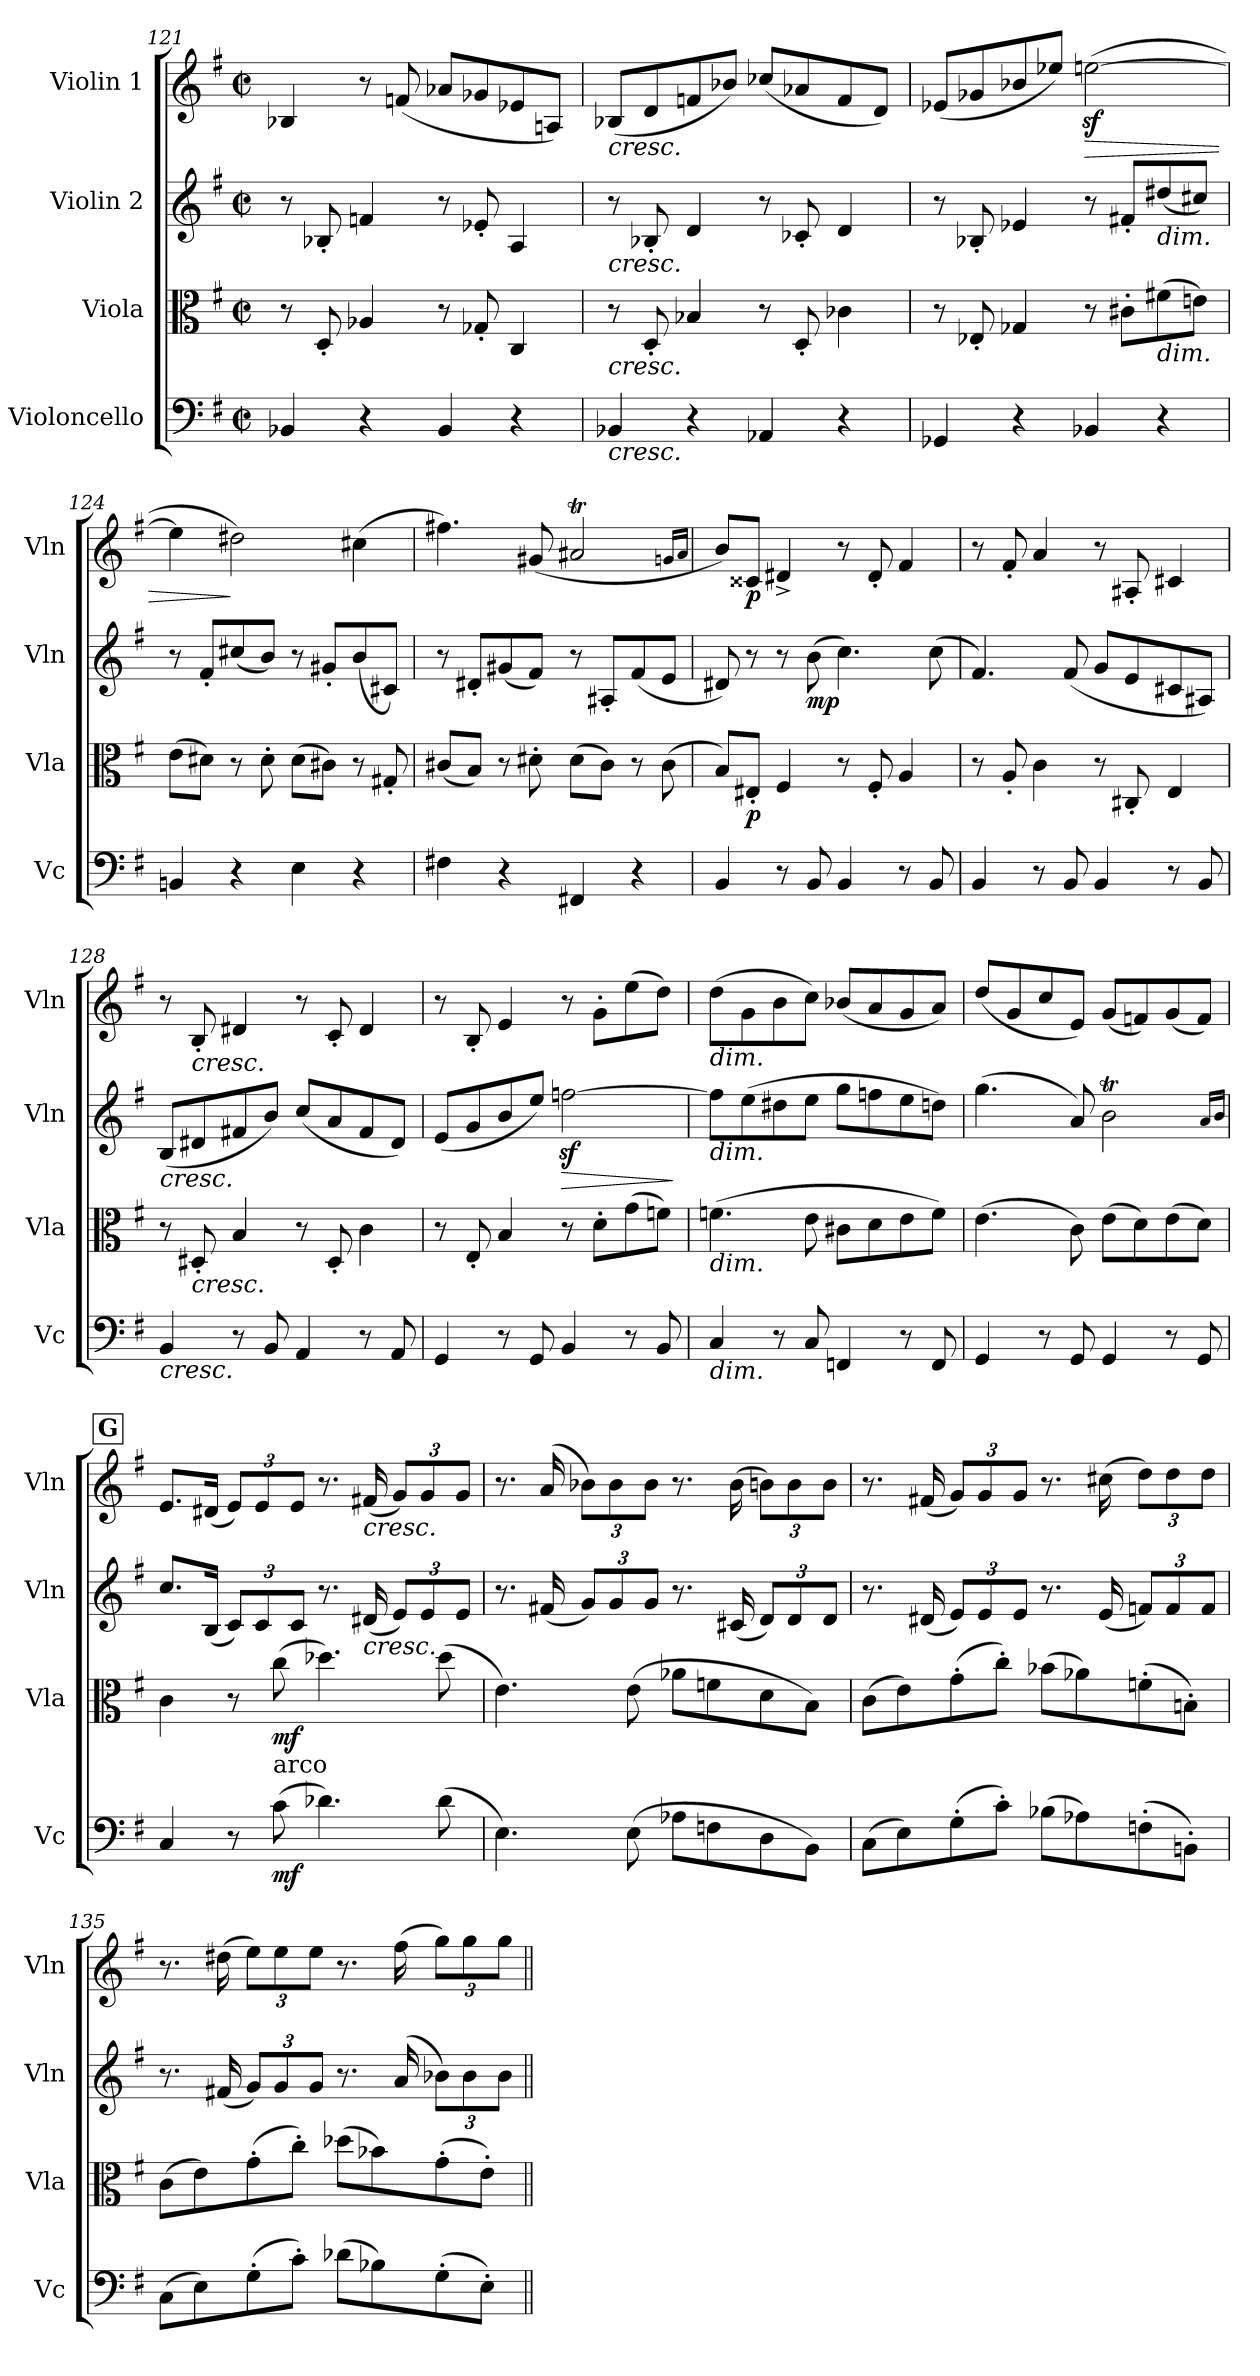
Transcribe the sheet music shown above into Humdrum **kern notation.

**kern	**dynam	**kern	**dynam	**kern	**dynam	**kern	**dynam
*part4	*part4	*part3	*part3	*part2	*part2	*part1	*part1
*staff4	*staff4	*staff3	*staff3	*staff2	*staff2	*staff1	*staff1
*I"Violoncello	*	*I"Viola	*	*I"Violin 2	*	*I"Violin 1	*
*I'Vc	*	*I'Vla	*	*I'Vln	*	*I'Vln	*
*clefF4	*	*clefC3	*	*clefG2	*	*clefG2	*
*k[f#]	*	*k[f#]	*	*k[f#]	*	*k[f#]	*
*M2/2	*	*M2/2	*	*M2/2	*	*M2/2	*
*met(c|)	*	*met(c|)	*	*met(c|)	*	*met(c|)	*
=121	=121	=121	=121	=121	=121	=121	=121
4BB-X/	.	8r	.	8r	.	4B-X/	.
.	.	8D'/	.	8B-X'/	.	.	.
4r	.	4A-X/	.	4fn/	.	8r	.
.	.	.	.	.	.	(8fn/	.
4BB-/	.	8r	.	8r	.	8a-X/L	.
.	.	8G-X'/	.	8e-X'/	.	8g-X/	.
4r	.	4C/	.	4A/	.	8e-X/	.
.	.	.	.	.	.	8An/J)	.
=122	=122	=122	=122	=122	=122	=122	=122
!	!	!	!	!	!	!LO:TX:b:i:t=cresc.	!
!	!	!	!	!LO:TX:b:i:t=cresc.	!	!	!
!	!	!LO:TX:b:i:t=cresc.	!	!	!	!	!
!LO:TX:b:i:t=cresc.	!	!	!	!	!	!	!
4BB-X/	.	8r	.	8r	.	(8B-X/L	.
.	.	8D'/	.	8B-X'/	.	8d/	.
4r	.	4B-X/	.	4d/	.	8fn/	.
.	.	.	.	.	.	8b-X/J)	.
4AA-X/	.	8r	.	8r	.	(<8cc-X/L	.
.	.	8D'/	.	8c-X'/	.	8a-X/	.
4r	.	4c-X\	.	4d/	.	8f/	.
.	.	.	.	.	.	8d/J)	.
!!LO:LB:g=z
=123	=123	=123	=123	=123	=123	=123	=123
4GG-X/	.	8r	.	8r	.	(8e-X/L	.
.	.	8E-X'/	.	8B-X'/	.	8g-X/	.
4r	.	4G-X/	.	4e-X/	.	8b-X/	.
.	.	.	.	.	.	8ee-X/J)	.
!	!	!	!	!	!	!	!LO:HP:b
4BB-X/	.	8r	.	8r	.	([2eenz<\	>
.	.	8c#X'\L	.	8f#X'/L	.	.	.
!	!	!	!	!LO:TX:b:i:t=dim.	!	!	!
!	!	!LO:TX:b:i:t=dim.	!	!	!	!	!
4r	.	(8f#X\	.	(8dd#X/	.	.	.
.	.	8en\J)	.	8cc#X/J)	.	.	.
=124	=124	=124	=124	=124	=124	=124	=124
4BBn/	.	(8e\L	.	8r	.	4ee\]	.
.	.	8d#X\J)	.	8f#'/L	.	.	.
4r	.	8r	.	(8cc#X/	.	2dd#X\)	]
.	.	8d#'\	.	8b/J)	.	.	.
4E\	.	(8d#\L	.	8r	.	.	.
.	.	8c#X\J)	.	8g#X'/L	.	.	.
4r	.	8r	.	(8b/	.	(4cc#X\	.
.	.	8G#X'/	.	8c#X/J)	.	.	.
=125	=125	=125	=125	=125	=125	=125	=125
4F#X\	.	(8c#X/L	.	8r	.	4.ff#X\)	.
.	.	8B/J)	.	8d#X'/L	.	.	.
4r	.	8r	.	(8g#X/	.	.	.
.	.	8d#X'\	.	8f#/J)	.	(<8g#X/	.
4FF#X/	.	(8d#\L	.	8r	.	2a#Xt/	.
.	.	8c#\J)	.	8A#X'/L	.	.	.
4r	.	8r	.	(8f#/	.	.	.
.	.	(8c#\	.	8e/J	.	.	.
.	.	.	.	.	.	16qgn/LL	.
.	.	.	.	.	.	16qa#/JJ	.
=126	=126	=126	=126	=126	=126	=126	=126
4BB/	.	8B/L)	.	8d#X/)	.	8b/L)	.
!	!	!	!LO:DY:b	!	!	!	!LO:DY:b
.	.	8E#X'/J	p	8r	.	8c##X/J	p
8r	.	4F#/	.	8r	.	4d#X^/	.
!	!	!	!	!	!LO:DY:b	!	!
8BB/	.	.	.	(8b\	mp	.	.
4BB/	.	8r	.	4.cc\)	.	8r	.
.	.	8F#'/	.	.	.	8d#'/	.
8r	.	4A/	.	.	.	4f#/	.
8BB/	.	.	.	(8cc\	.	.	.
!!LO:PB:g=z
=127	=127	=127	=127	=127	=127	=127	=127
4BB/	.	8r	.	4.f#/)	.	8r	.
.	.	8A'/	.	.	.	8f#'/	.
8r	.	4c\	.	.	.	4a/	.
8BB/	.	.	.	(8f#/	.	.	.
4BB/	.	8r	.	8g/L	.	8r	.
.	.	8C#X'/	.	8e/	.	8A#X'/	.
8r	.	4E/	.	8c#X/	.	4c#X/	.
8BB/	.	.	.	8A#X/J)	.	.	.
=128	=128	=128	=128	=128	=128	=128	=128
!	!	!	!	!LO:TX:b:i:t=cresc.	!	!	!
!LO:TX:b:i:t=cresc.	!	!	!	!	!	!	!
4BB/	.	8r	.	(8B/L	.	8r	.
!	!	!	!	!	!	!LO:TX:b:i:t=cresc.	!
!	!	!LO:TX:b:i:t=cresc.	!	!	!	!	!
.	.	8D#X'/	.	8d#X/	.	8B'/	.
8r	.	4B/	.	8f#X/	.	4d#X/	.
8BB/	.	.	.	8b/J)	.	.	.
4AA/	.	8r	.	(8cc/L	.	8r	.
.	.	8D#'/	.	8a/	.	8c'/	.
8r	.	4c\	.	8f#/	.	4d#/	.
8AA/	.	.	.	8d#/J)	.	.	.
=129	=129	=129	=129	=129	=129	=129	=129
4GG/	.	8r	.	(8e/L	.	8r	.
.	.	8E'/	.	8g/	.	8B'/	.
8r	.	4B/	.	8b/	.	4e/	.
8GG/	.	.	.	8ee/J)	.	.	.
!	!	!	!	!	!LO:HP:b	!	!
4BB/	.	8r	.	[>2ffnz<\	>	8r	.
.	.	8d'\L	.	.	.	8g'\L	.
8r	.	(8g\	.	.	.	(>8ee\	.
8BB/	.	8fn\J)	.	.	.	8dd\J)	.
.	.	.	.	.	]	.	.
=130	=130	=130	=130	=130	=130	=130	=130
!	!	!	!	!	!	!LO:TX:b:i:t=dim.	!
!	!	!	!	!LO:TX:b:i:t=dim.	!	!	!
!	!	!LO:TX:b:i:t=dim.	!	!	!	!	!
!LO:TX:b:i:t=dim.	!	!	!	!	!	!	!
4C/	.	(4.fn\	.	8ff\L]	.	(>8dd\L	.
.	.	.	.	(8ee\	.	8g\	.
8r	.	.	.	8dd#X\	.	8b\	.
8C/	.	8e\	.	8ee\J	.	8cc\J)	.
4FFn/	.	8c#X\L	.	8gg\L	.	(<8b-X/L	.
.	.	8d\	.	8ffn\	.	8a/	.
8r	.	8e\	.	8ee\	.	8g/	.
8FF/	.	8f\J)	.	8ddn\J)	.	8a/J)	.
=131	=131	=131	=131	=131	=131	=131	=131
4GG/	.	(4.e\	.	(4.gg\	.	(<8dd/L	.
.	.	.	.	.	.	8g/	.
8r	.	.	.	.	.	8cc/	.
8GG/	.	8c\)	.	8a/)	.	8e/J)	.
4GG/	.	(8e\L	.	2bt\	.	(<8g/L	.
.	.	8d\)	.	.	.	8fn/)	.
8r	.	(8e\	.	.	.	(8g/	.
8GG/	.	8d\J)	.	.	.	8f/J)	.
.	.	.	.	16qa/LL	.	.	.
.	.	.	.	16qb/JJ	.	.	.
!!LO:LB:g=z
!!LO:REH:place=s1:a:B:cj:fs=14:t=G
=132	=132	=132	=132	=132	=132	=132	=132
4C/	.	4c\	.	8.cc/L	.	8.e/L	.
.	.	.	.	(16B/Jk	.	(16d#X/Jk	.
*	*	*	*	*Xbrackettup	*	*Xbrackettup	*
8r	.	8r	.	12c/L)	.	12e/L)	.
.	.	.	.	12c/	.	12e/	.
!LO:TX:a:t=arco	!	!	!	!	!	!	!
!	!LO:DY:b	!	!LO:DY:b	!	!	!	!
(8c\	mf	(8cc\	mf	.	.	.	.
.	.	.	.	12c/J	.	12e/J	.
4.d-X\)	.	4.dd-X\)	.	8.r	.	8.r	.
!	!	!	!	!	!	!LO:TX:b:i:t=cresc.	!
!	!	!	!	!LO:TX:b:i:t=cresc.	!	!	!
.	.	.	.	(<16d#X/	.	(16f#X/	.
.	.	.	.	12e/L)	.	12g/L)	.
.	.	.	.	12e/	.	12g/	.
(8d-\	.	(8dd-\	.	.	.	.	.
.	.	.	.	12e/J	.	12g/J	.
=133	=133	=133	=133	=133	=133	=133	=133
4.E\)	.	4.e\)	.	8.r	.	8.r	.
.	.	.	.	(16f#X/	.	(16a/	.
.	.	.	.	12g/L)	.	12b-X\L)	.
.	.	.	.	12g/	.	12b-\	.
(>8E\	.	(8e\	.	.	.	.	.
.	.	.	.	12g/J	.	12b-\J	.
8A-X\L	.	8a-X\L	.	8.r	.	8.r	.
8Fn\	.	8fn\	.	.	.	.	.
.	.	.	.	(<16c#X/	.	(16b-\	.
8D\	.	8d\	.	12d/L)	.	12bn\L)	.
.	.	.	.	12d/	.	12b\	.
8BB\J)	.	8B\J)	.	.	.	.	.
.	.	.	.	12d/J	.	12b\J	.
=134	=134	=134	=134	=134	=134	=134	=134
(>8C\L	.	(8c\L	.	8.r	.	8.r	.
8E\)	.	8e\)	.	.	.	.	.
.	.	.	.	(<16d#X/	.	(16f#X/	.
(>8G'\	.	(8g'\	.	12e/L)	.	12g/L)	.
.	.	.	.	12e/	.	12g/	.
8c'\J)	.	8cc'\J)	.	.	.	.	.
.	.	.	.	12e/J	.	12g/J	.
(>8B-X\L	.	(8b-X\L	.	8.r	.	8.r	.
8A-X\)	.	8a-X\)	.	.	.	.	.
.	.	.	.	(<16e/	.	(16cc#X\	.
(>8Fn'\	.	(8fn'\	.	12fn/L)	.	12dd\L)	.
.	.	.	.	12f/	.	12dd\	.
8BBn'\J)	.	8Bn'\J)	.	.	.	.	.
.	.	.	.	12f/J	.	12dd\J	.
!!LO:LB:g=z
=135	=135	=135	=135	=135	=135	=135	=135
(>8C\L	.	(8c\L	.	8.r	.	8.r	.
8E\)	.	8e\)	.	.	.	.	.
.	.	.	.	(<16f#X/	.	(>16dd#X\	.
(>8G'\	.	(8g'\	.	12g/L)	.	12ee\L)	.
.	.	.	.	12g/	.	12ee\	.
8c'\J)	.	8cc'\J)	.	.	.	.	.
.	.	.	.	12g/J	.	12ee\J	.
(>8d-X\L	.	(8dd-X\L	.	8.r	.	8.r	.
8B-X\)	.	8b-X\)	.	.	.	.	.
.	.	.	.	(<16a/	.	(>16ff#\	.
(>8G'\	.	(8g'\	.	12b-X\L)	.	12gg\L)	.
.	.	.	.	12b-\	.	12gg\	.
8E'\J)	.	8e'\J)	.	.	.	.	.
.	.	.	.	12b-\J	.	12gg\J	.
=||	=||	=||	=||	=||	=||	=||	=||
*-	*-	*-	*-	*-	*-	*-	*-
